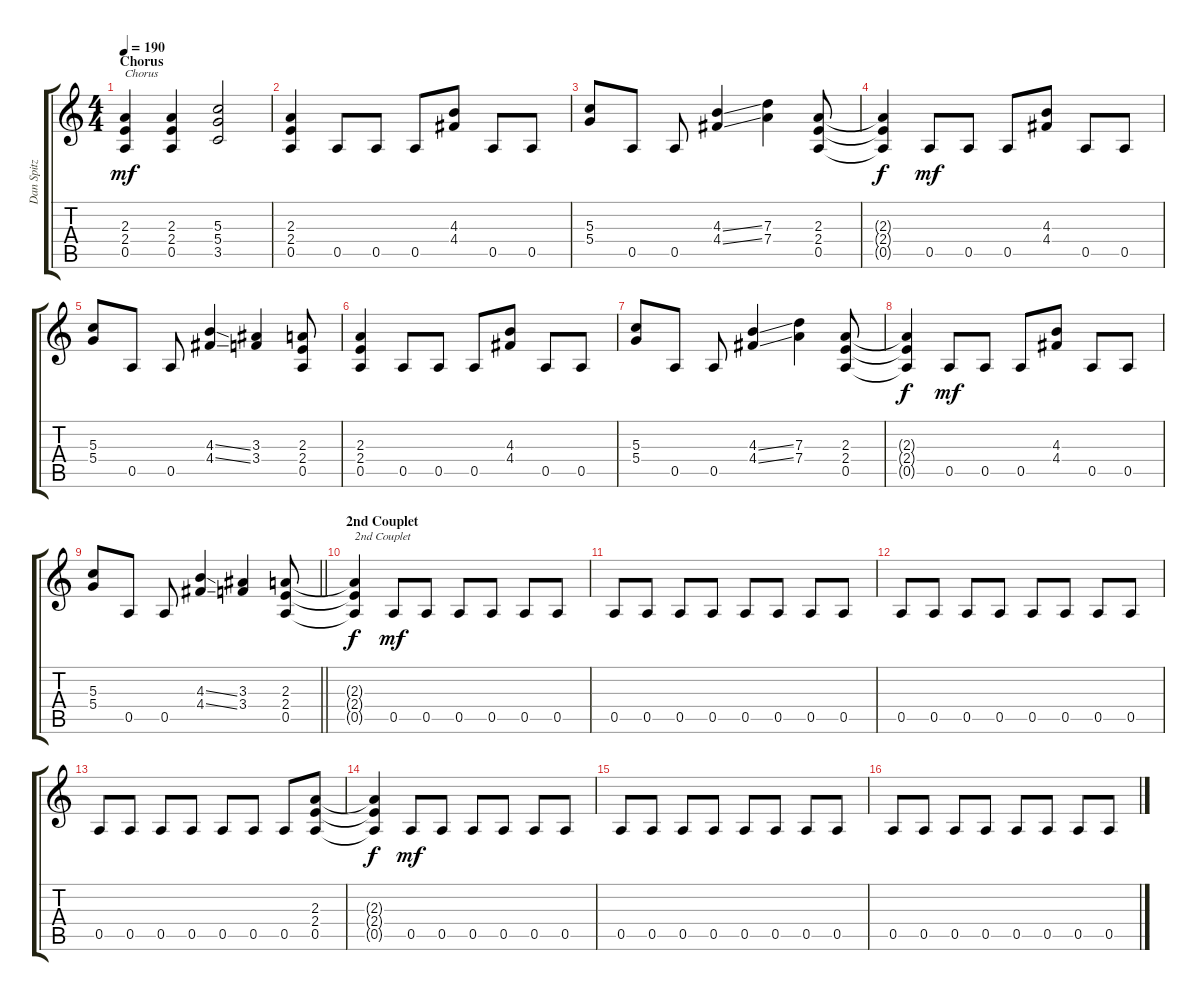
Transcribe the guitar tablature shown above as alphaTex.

\track ("Dan Spitz" "Dan Spitz") {instrument distortionguitar}
\staff {score tabs}
\tuning (E4 B3 G3 D3 A2 E2) {hide}
\ts (4 4)
\section ("" "Chorus")
\tempo 190
\clef g2
\ks c
(2.3 2.4 0.5).4{txt "Chorus" dy mf} (2.3 2.4 0.5).4 (5.3 5.4 3.5).2 |
(2.3 2.4 0.5).4 0.5.8 0.5.8 0.5.8 (4.3 4.4).8 0.5.8 0.5.8 |
(5.3 5.4).8 0.5.8 0.5.8 (4.3{ss} 4.4{ss}).4 (7.3 7.4).4 (2.3 2.4 0.5).8 |
(2.3{t} 2.4{t} 0.5{t}).4{dy f} 0.5.8{dy mf} 0.5.8 0.5.8 (4.3 4.4).8 0.5.8 0.5.8 |
(5.3 5.4).8 0.5.8 0.5.8 (4.3{ss} 4.4{ss}).4 (3.3 3.4).4 (2.3 2.4 0.5).8 |
(2.3 2.4 0.5).4 0.5.8 0.5.8 0.5.8 (4.3 4.4).8 0.5.8 0.5.8 |
(5.3 5.4).8 0.5.8 0.5.8 (4.3{ss} 4.4{ss}).4 (7.3 7.4).4 (2.3 2.4 0.5).8 |
(2.3{t} 2.4{t} 0.5{t}).4{dy f} 0.5.8{dy mf} 0.5.8 0.5.8 (4.3 4.4).8 0.5.8 0.5.8 |
\barLineRight lightlight
(5.3 5.4).8 0.5.8 0.5.8 (4.3{ss} 4.4{ss}).4 (3.3 3.4).4 (2.3 2.4 0.5).8 |
\section ("" "2nd Couplet")
(2.3{t} 2.4{t} 0.5{t}).4{txt "2nd Couplet" dy f} 0.5.8{dy mf} 0.5.8 0.5.8 0.5.8 0.5.8 0.5.8 |
0.5.8 0.5.8 0.5.8 0.5.8 0.5.8 0.5.8 0.5.8 0.5.8 |
0.5.8 0.5.8 0.5.8 0.5.8 0.5.8 0.5.8 0.5.8 0.5.8 |
0.5.8 0.5.8 0.5.8 0.5.8 0.5.8 0.5.8 0.5.8 (2.3 2.4 0.5).8 |
(2.3{t} 2.4{t} 0.5{t}).4{dy f} 0.5.8{dy mf} 0.5.8 0.5.8 0.5.8 0.5.8 0.5.8 |
0.5.8 0.5.8 0.5.8 0.5.8 0.5.8 0.5.8 0.5.8 0.5.8 |
0.5.8 0.5.8 0.5.8 0.5.8 0.5.8 0.5.8 0.5.8 0.5.8
